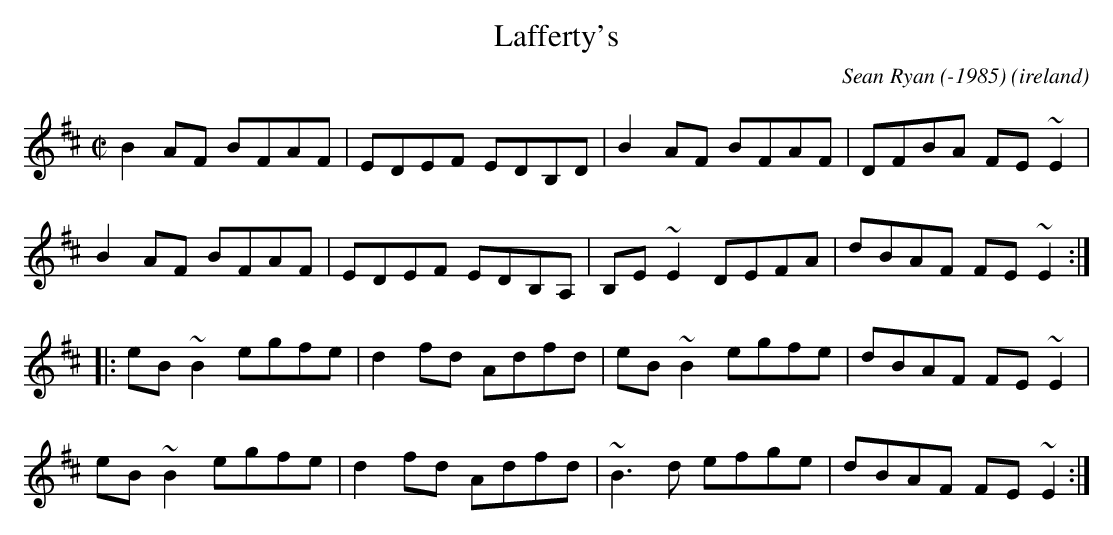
X:1
T:Lafferty's
O:ireland
C:Sean Ryan (-1985)
M:C|
K:Edor
B2AF BFAF|EDEF EDB,D|B2AF BFAF|DFBA FE~E2|
B2AF BFAF|EDEF EDB,A,|B,E~E2 DEFA|dBAF FE~E2:|
|:eB~B2 egfe|d2fd Adfd|eB~B2 egfe|dBAF FE~E2|
eB~B2 egfe|d2fd Adfd|~B3d efge|dBAF FE~E2:|
